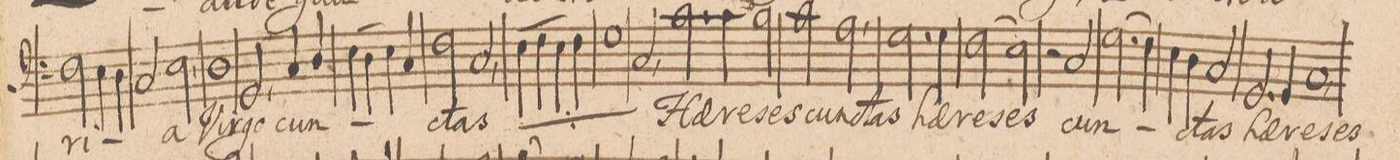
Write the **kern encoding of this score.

**kern	**text
*I"BASSUS.	*
*clefF4	*
*k[]	*
*met(c|)	*
*M2/1	*
2F\	-ri-
4E\	.
4D\	.
2C/	.
2E,<\	-a
=12-	=12-
1D\	Vir-
2GG,</	-go
4C/	cun-
4D/	.
=13-	=13-
(4E\	.
4D\	.
4E\)	.
4C/	.
2F\	.
2C,</	-ctas
=14-	=14-
*	*ij
(4E\	cun-
4F\	.
4E\)	.
4F\	.
1G\	.
=15-	=15-
2C,</	-ctas
*	*Xij
2.c\	Hae-
4c\	-re-
2B\	-ses
=16-	=16-
2c\	cun-
2A,<\	-ctas
2.G\	hae-
4G\	-re-
=17-	=17-
(2F\	-ses
2E\)	.
2r	.
2C/	cun-
=18-	=18-
(2.G\	.
4F\)	.
4E\	.
4D\	.
2C/	-ctas
=19-	=19-
2.GG/	hae-
4GG/	-re-
1C/,<	-ses
=20-	=20-
*-	*-
